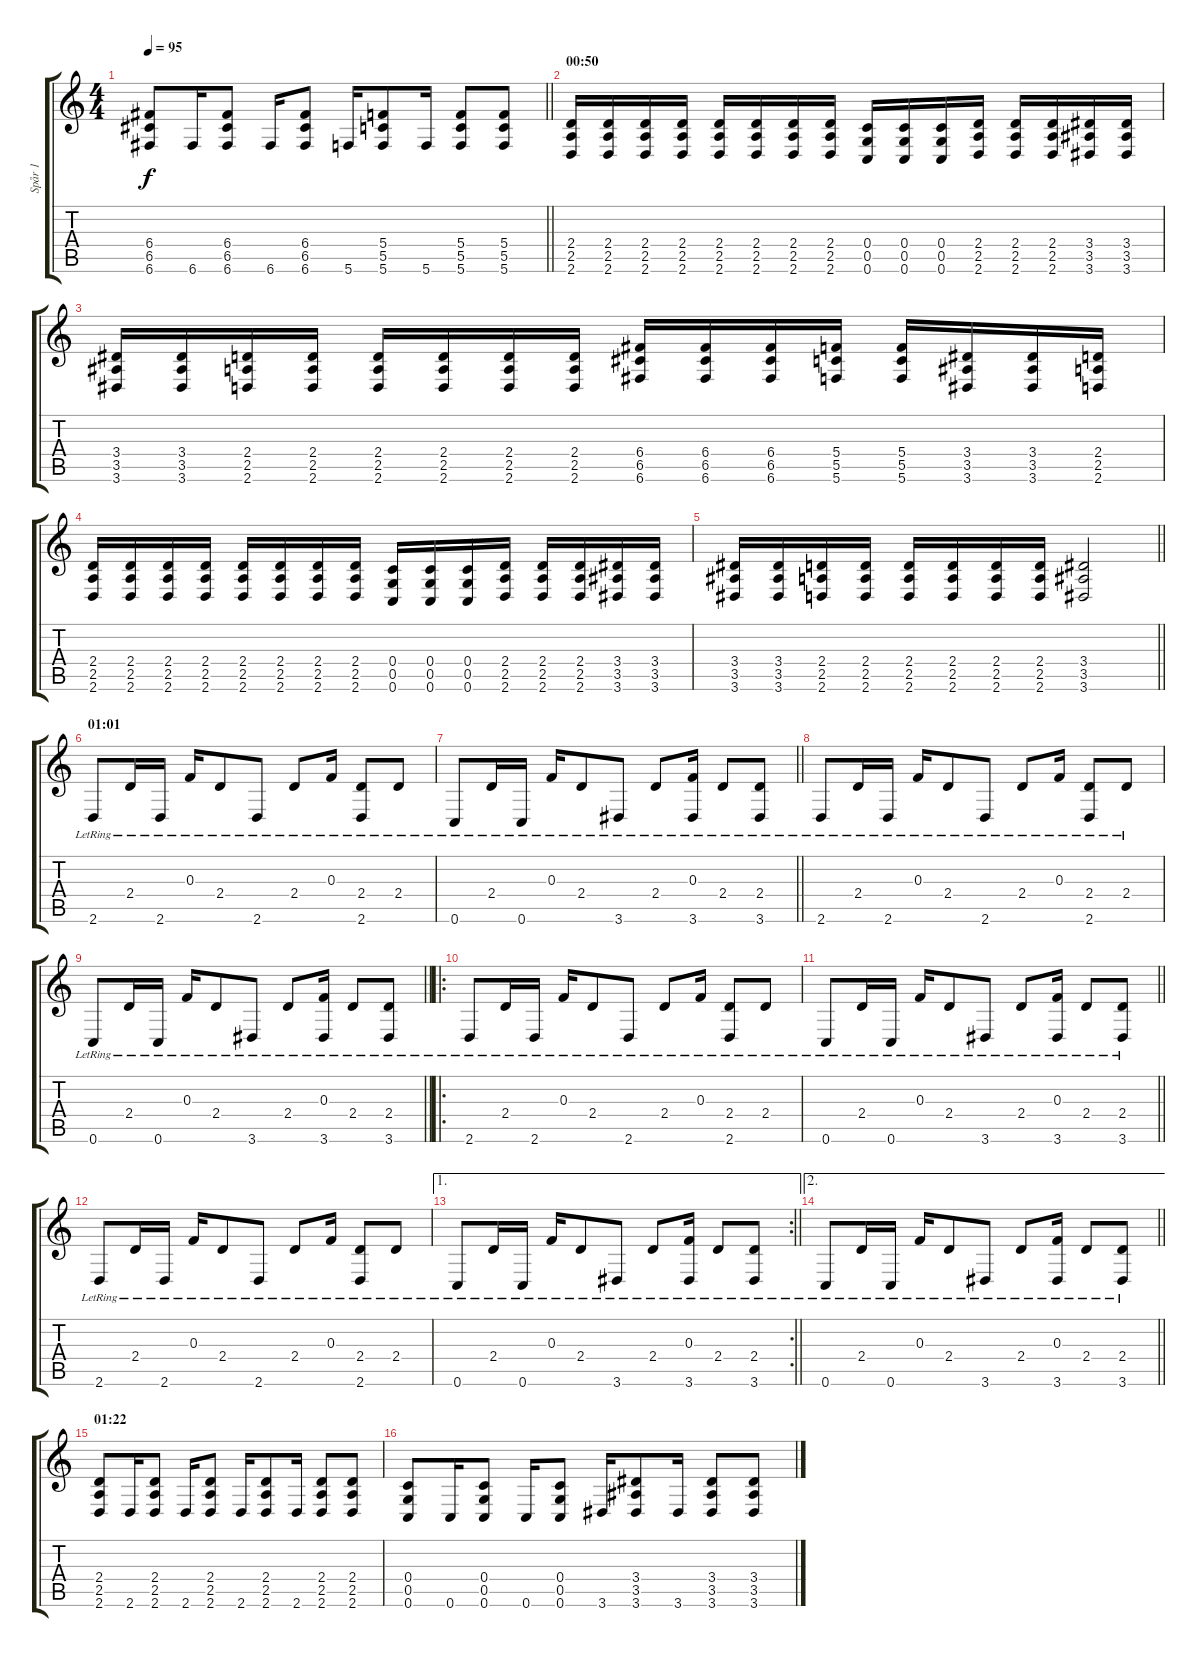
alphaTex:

\track ("Spår 1" "Spår 1") {instrument distortionguitar}
\staff {score tabs}
\tuning (D4 A3 F3 C3 G2 C2) {hide}
\ts (4 4)
\tempo 95
\clef g2
\barLineRight lightlight
\ks c
(6.4 6.5 6.6).8{dy f} 6.6.16 (6.4 6.5 6.6).8 6.6.16 (6.4 6.5 6.6).8 5.6.16 (5.4 5.5 5.6).8 5.6.16 (5.4 5.5 5.6).8 (5.4 5.5 5.6).8 |
\section ("" "00:50")
(2.4 2.5 2.6).16 (2.4 2.5 2.6).16 (2.4 2.5 2.6).16 (2.4 2.5 2.6).16 (2.4 2.5 2.6).16 (2.4 2.5 2.6).16 (2.4 2.5 2.6).16 (2.4 2.5 2.6).16 (0.4 0.5 0.6).16 (0.4 0.5 0.6).16 (0.4 0.5 0.6).16 (2.4 2.5 2.6).16 (2.4 2.5 2.6).16 (2.4 2.5 2.6).16 (3.4 3.5 3.6).16 (3.4 3.5 3.6).16 |
(3.4 3.5 3.6).16 (3.4 3.5 3.6).16 (2.4 2.5 2.6).16 (2.4 2.5 2.6).16 (2.4 2.5 2.6).16 (2.4 2.5 2.6).16 (2.4 2.5 2.6).16 (2.4 2.5 2.6).16 (6.4 6.5 6.6).16 (6.4 6.5 6.6).16 (6.4 6.5 6.6).16 (5.4 5.5 5.6).16 (5.4 5.5 5.6).16 (3.4 3.5 3.6).16 (3.4 3.5 3.6).16 (2.4 2.5 2.6).16 |
(2.4 2.5 2.6).16 (2.4 2.5 2.6).16 (2.4 2.5 2.6).16 (2.4 2.5 2.6).16 (2.4 2.5 2.6).16 (2.4 2.5 2.6).16 (2.4 2.5 2.6).16 (2.4 2.5 2.6).16 (0.4 0.5 0.6).16 (0.4 0.5 0.6).16 (0.4 0.5 0.6).16 (2.4 2.5 2.6).16 (2.4 2.5 2.6).16 (2.4 2.5 2.6).16 (3.4 3.5 3.6).16 (3.4 3.5 3.6).16 |
\barLineRight lightlight
(3.4 3.5 3.6).16 (3.4 3.5 3.6).16 (2.4 2.5 2.6).16 (2.4 2.5 2.6).16 (2.4 2.5 2.6).16 (2.4 2.5 2.6).16 (2.4 2.5 2.6).16 (2.4 2.5 2.6).16 (3.4 3.5 3.6).2 |
\section ("" "01:01")
2.6{lr}.8{balance 8 instrument acousticguitarsteel} 2.4{lr}.16 2.6{lr}.16 0.3{lr}.16 2.4{lr}.8 2.6{lr}.8 2.4{lr}.8 0.3{lr}.16 (2.4{lr} 2.6{lr}).8 2.4{lr}.8 |
\barLineRight lightlight
0.6{lr}.8 2.4{lr}.16 0.6{lr}.16 0.3{lr}.16 2.4{lr}.8 3.6{lr}.8 2.4{lr}.8 (0.3{lr} 3.6).16 2.4{lr}.8 (2.4{lr} 3.6).8 |
2.6{lr}.8{instrument acousticguitarsteel} 2.4{lr}.16 2.6{lr}.16 0.3{lr}.16 2.4{lr}.8 2.6{lr}.8 2.4{lr}.8 0.3{lr}.16 (2.4{lr} 2.6{lr}).8 2.4{lr}.8 |
\barLineRight lightlight
0.6{lr}.8 2.4{lr}.16 0.6{lr}.16 0.3{lr}.16 2.4{lr}.8 3.6{lr}.8 2.4{lr}.8 (0.3{lr} 3.6).16 2.4{lr}.8 (2.4{lr} 3.6).8 |
\ro
2.6{lr}.8 2.4{lr}.16 2.6{lr}.16 0.3{lr}.16 2.4{lr}.8 2.6{lr}.8 2.4{lr}.8 0.3{lr}.16 (2.4{lr} 2.6{lr}).8 2.4{lr}.8 |
\barLineRight lightlight
0.6{lr}.8 2.4{lr}.16 0.6{lr}.16 0.3{lr}.16 2.4{lr}.8 3.6{lr}.8 2.4{lr}.8 (0.3{lr} 3.6).16 2.4{lr}.8 (2.4{lr} 3.6).8 |
2.6{lr}.8 2.4{lr}.16 2.6{lr}.16 0.3{lr}.16 2.4{lr}.8 2.6{lr}.8 2.4{lr}.8 0.3{lr}.16 (2.4{lr} 2.6{lr}).8 2.4{lr}.8 |
\ae 1
\rc 2
\barLineRight lightlight
0.6{lr}.8 2.4{lr}.16 0.6{lr}.16 0.3{lr}.16 2.4{lr}.8 3.6{lr}.8 2.4{lr}.8 (0.3{lr} 3.6).16 2.4{lr}.8 (2.4{lr} 3.6).8 |
\ae 2
\barLineRight lightlight
0.6{lr}.8 2.4{lr}.16 0.6{lr}.16 0.3{lr}.16 2.4{lr}.8 3.6{lr}.8 2.4{lr}.8 (0.3{lr} 3.6).16 2.4{lr}.8 (2.4{lr} 3.6).8 |
\section ("" "01:22")
(2.4 2.5 2.6).8{balance 3 instrument distortionguitar} 2.6.16 (2.4 2.5 2.6).8 2.6.16 (2.4 2.5 2.6).8 2.6.16 (2.4 2.5 2.6).8 2.6.16 (2.4 2.5 2.6).8 (2.4 2.5 2.6).8 |
(0.4 0.5 0.6).8 0.6.16 (0.4 0.5 0.6).8 0.6.16 (0.4 0.5 0.6).8 3.6.16 (3.4 3.5 3.6).8 3.6.16 (3.4 3.5 3.6).8 (3.4 3.5 3.6).8
